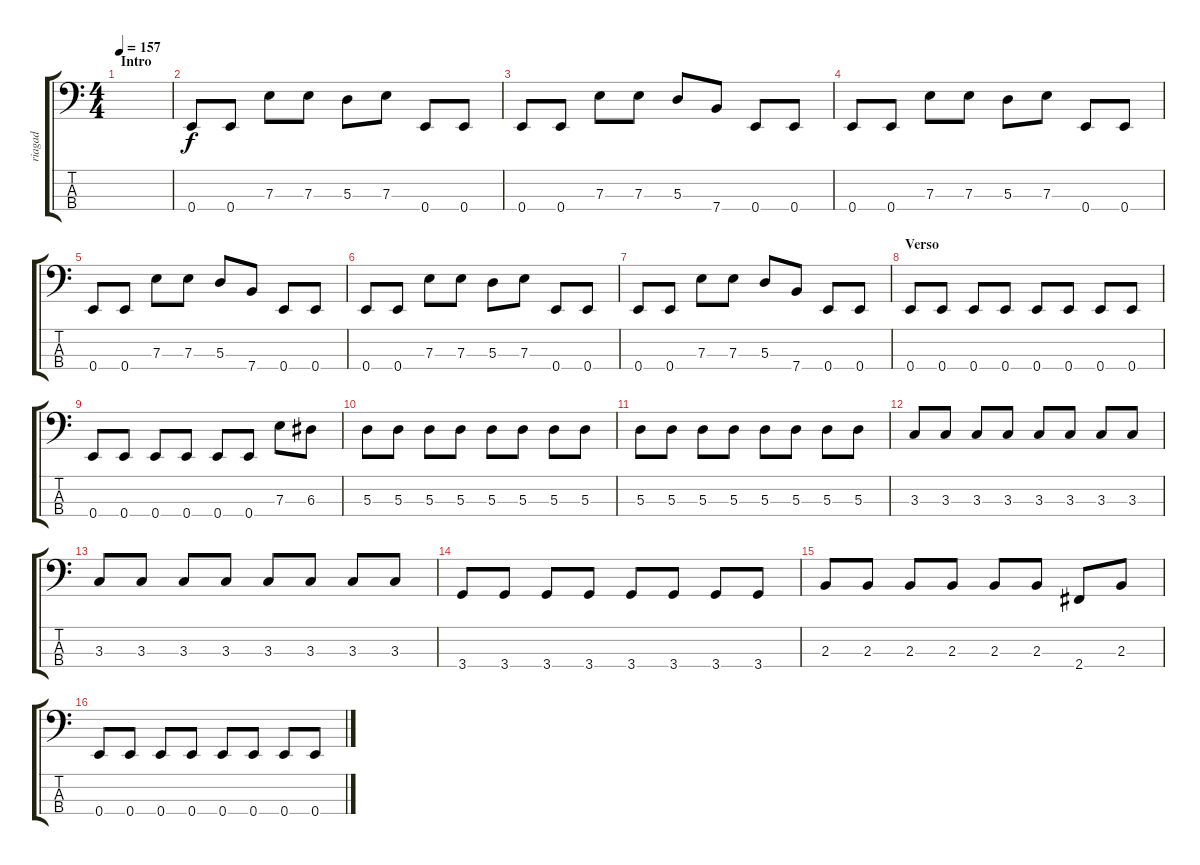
\track ("riagada" "riagad") {instrument electricbasspick}
\staff {score tabs}
\tuning (G2 D2 A1 E1) {hide}
\ts (4 4)
\section ("" "Intro")
\tempo 157
\clef f4
\ks c
|
0.4.8 0.4.8 7.3.8 7.3.8 5.3.8 7.3.8 0.4.8 0.4.8 |
0.4.8 0.4.8 7.3.8 7.3.8 5.3.8 7.4.8 0.4.8 0.4.8 |
0.4.8 0.4.8 7.3.8 7.3.8 5.3.8 7.3.8 0.4.8 0.4.8 |
0.4.8 0.4.8 7.3.8 7.3.8 5.3.8 7.4.8 0.4.8 0.4.8 |
0.4.8 0.4.8 7.3.8 7.3.8 5.3.8 7.3.8 0.4.8 0.4.8 |
0.4.8 0.4.8 7.3.8 7.3.8 5.3.8 7.4.8 0.4.8 0.4.8 |
\section ("" "Verso")
0.4.8 0.4.8 0.4.8 0.4.8 0.4.8 0.4.8 0.4.8 0.4.8 |
0.4.8 0.4.8 0.4.8 0.4.8 0.4.8 0.4.8 7.3.8 6.3.8 |
5.3.8 5.3.8 5.3.8 5.3.8 5.3.8 5.3.8 5.3.8 5.3.8 |
5.3.8 5.3.8 5.3.8 5.3.8 5.3.8 5.3.8 5.3.8 5.3.8 |
3.3.8 3.3.8 3.3.8 3.3.8 3.3.8 3.3.8 3.3.8 3.3.8 |
3.3.8 3.3.8 3.3.8 3.3.8 3.3.8 3.3.8 3.3.8 3.3.8 |
3.4.8 3.4.8 3.4.8 3.4.8 3.4.8 3.4.8 3.4.8 3.4.8 |
2.3.8 2.3.8 2.3.8 2.3.8 2.3.8 2.3.8 2.4.8 2.3.8 |
0.4.8 0.4.8 0.4.8 0.4.8 0.4.8 0.4.8 0.4.8 0.4.8
